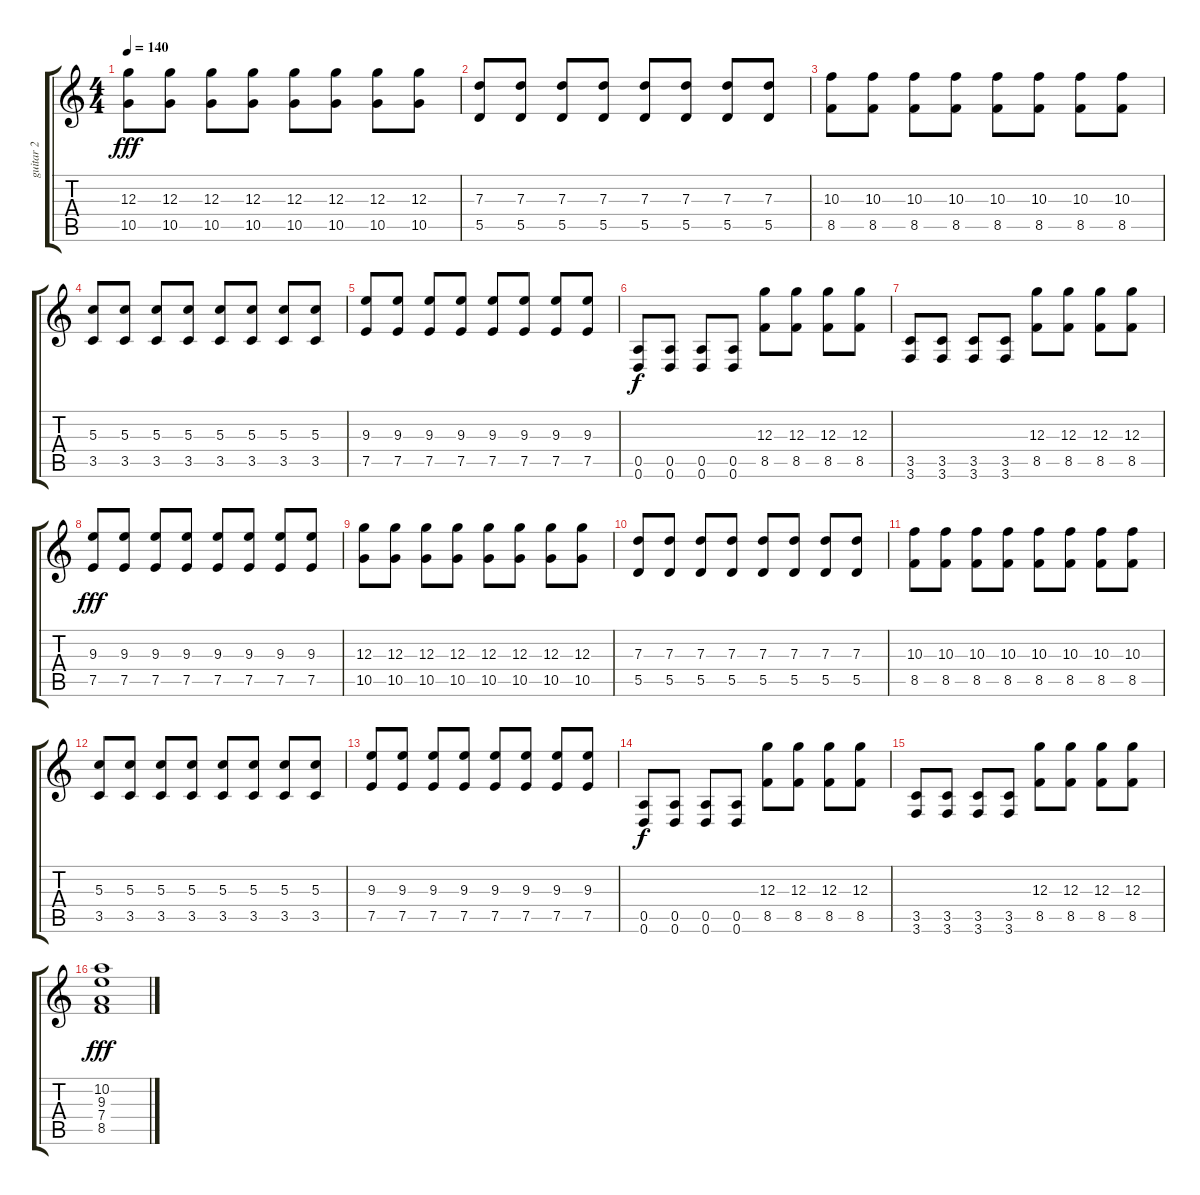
\track ("guitar 2" "guitar 2") {instrument distortionguitar}
\staff {score tabs}
\tuning (E4 B3 G3 D3 A2 D2) {hide}
\ts (4 4)
\tempo 140
\clef g2
\ks c
(12.3 10.5).8{dy fff} (12.3 10.5).8 (12.3 10.5).8 (12.3 10.5).8 (12.3 10.5).8 (12.3 10.5).8 (12.3 10.5).8 (12.3 10.5).8 |
(7.3 5.5).8 (7.3 5.5).8 (7.3 5.5).8 (7.3 5.5).8 (7.3 5.5).8 (7.3 5.5).8 (7.3 5.5).8 (7.3 5.5).8 |
(10.3 8.5).8 (10.3 8.5).8 (10.3 8.5).8 (10.3 8.5).8 (10.3 8.5).8 (10.3 8.5).8 (10.3 8.5).8 (10.3 8.5).8 |
(5.3 3.5).8 (5.3 3.5).8 (5.3 3.5).8 (5.3 3.5).8 (5.3 3.5).8 (5.3 3.5).8 (5.3 3.5).8 (5.3 3.5).8 |
(9.3 7.5).8 (9.3 7.5).8 (9.3 7.5).8 (9.3 7.5).8 (9.3 7.5).8 (9.3 7.5).8 (9.3 7.5).8 (9.3 7.5).8 |
(0.5 0.6).8{dy f} (0.5 0.6).8 (0.5 0.6).8 (0.5 0.6).8 (12.3 8.5).8 (12.3 8.5).8 (12.3 8.5).8 (12.3 8.5).8 |
(3.5 3.6).8 (3.5 3.6).8 (3.5 3.6).8 (3.5 3.6).8 (12.3 8.5).8 (12.3 8.5).8 (12.3 8.5).8 (12.3 8.5).8 |
(9.3 7.5).8{dy fff} (9.3 7.5).8 (9.3 7.5).8 (9.3 7.5).8 (9.3 7.5).8 (9.3 7.5).8 (9.3 7.5).8 (9.3 7.5).8 |
(12.3 10.5).8 (12.3 10.5).8 (12.3 10.5).8 (12.3 10.5).8 (12.3 10.5).8 (12.3 10.5).8 (12.3 10.5).8 (12.3 10.5).8 |
(7.3 5.5).8 (7.3 5.5).8 (7.3 5.5).8 (7.3 5.5).8 (7.3 5.5).8 (7.3 5.5).8 (7.3 5.5).8 (7.3 5.5).8 |
(10.3 8.5).8 (10.3 8.5).8 (10.3 8.5).8 (10.3 8.5).8 (10.3 8.5).8 (10.3 8.5).8 (10.3 8.5).8 (10.3 8.5).8 |
(5.3 3.5).8 (5.3 3.5).8 (5.3 3.5).8 (5.3 3.5).8 (5.3 3.5).8 (5.3 3.5).8 (5.3 3.5).8 (5.3 3.5).8 |
(9.3 7.5).8 (9.3 7.5).8 (9.3 7.5).8 (9.3 7.5).8 (9.3 7.5).8 (9.3 7.5).8 (9.3 7.5).8 (9.3 7.5).8 |
(0.5 0.6).8{dy f} (0.5 0.6).8 (0.5 0.6).8 (0.5 0.6).8 (12.3 8.5).8 (12.3 8.5).8 (12.3 8.5).8 (12.3 8.5).8 |
(3.5 3.6).8 (3.5 3.6).8 (3.5 3.6).8 (3.5 3.6).8 (12.3 8.5).8 (12.3 8.5).8 (12.3 8.5).8 (12.3 8.5).8 |
(10.2 9.3 7.4 8.5).1{dy fff instrument electricguitarclean}
